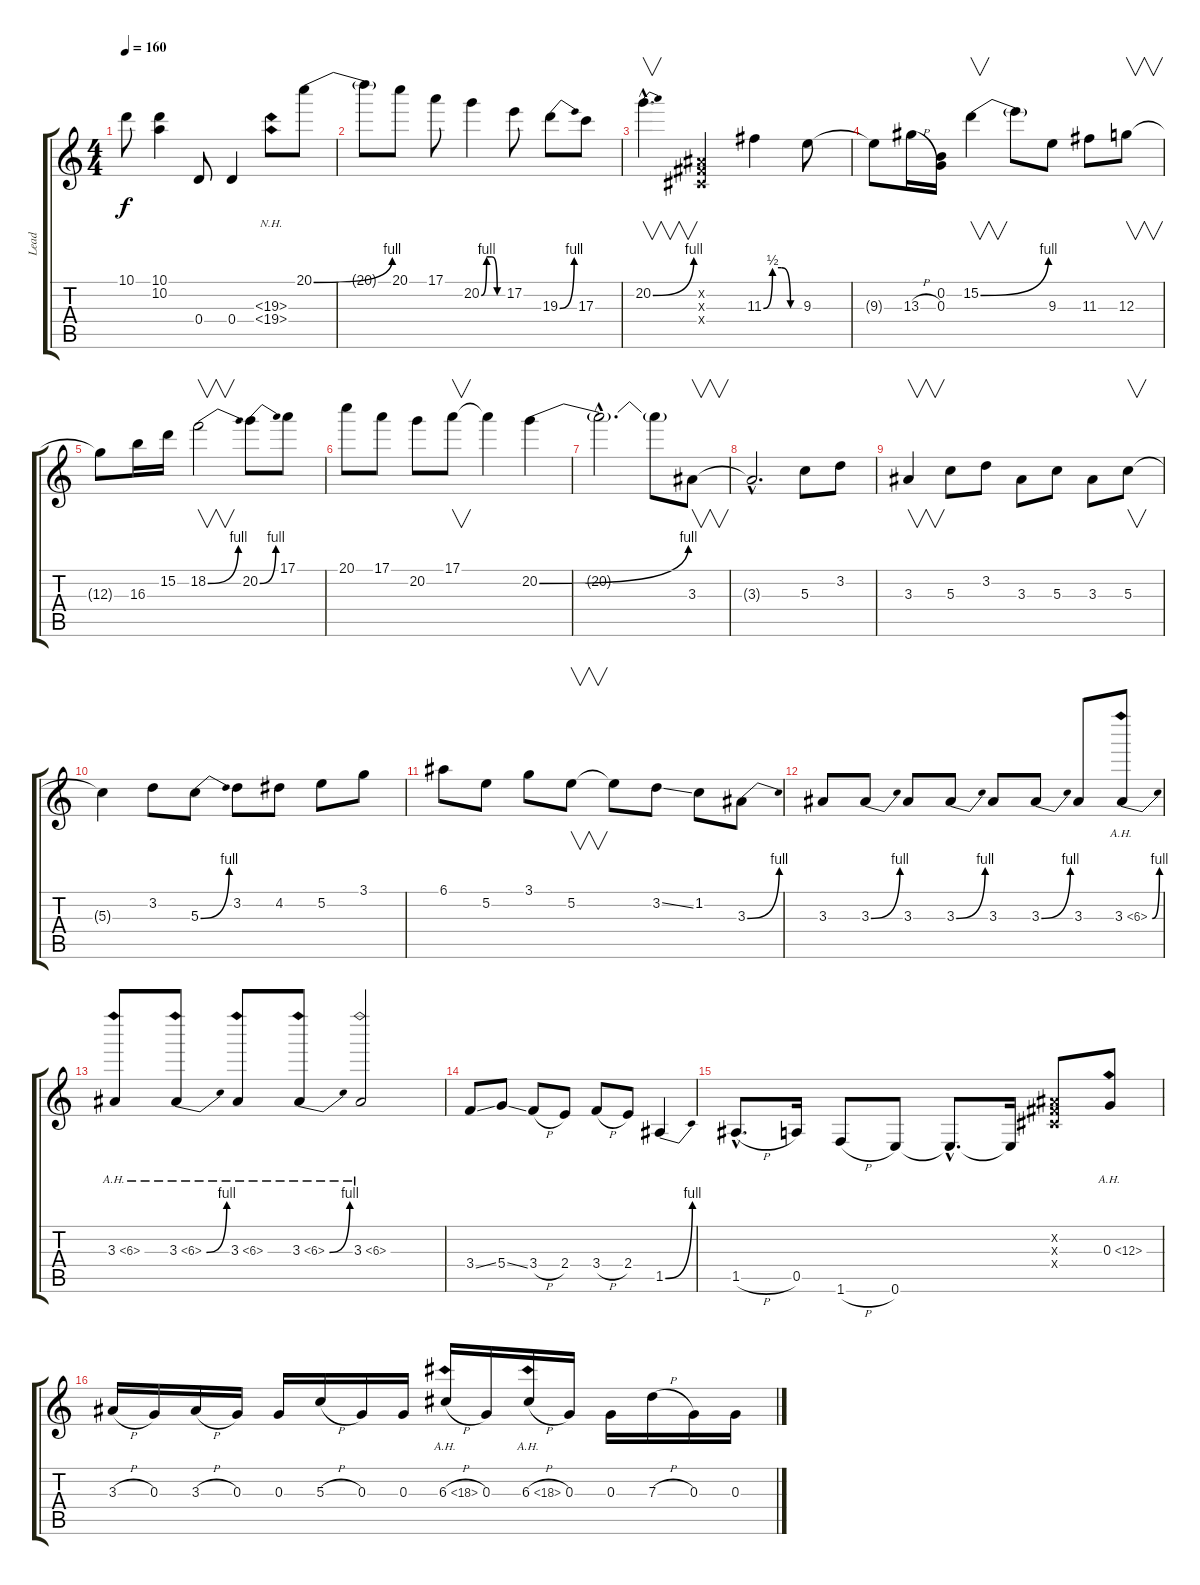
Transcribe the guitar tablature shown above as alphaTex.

\track ("Lead" "Lead") {instrument distortionguitar}
\staff {score tabs}
\tuning (E4 B3 G3 D3 A2 E2) {hide}
\ts (4 4)
\tempo 160
\clef g2
\ks c
10.1{t}.8{dy f} (10.1 10.2).4 0.4.8 0.4.4 (19.3{nh} 19.4{nh}).8 20.1{be (bend 0 0 60 4)}.8 |
20.1{t}.8 20.1.8 17.1.8 20.2{be (custom 0 0 15 4 30 4 45 0 60 0)}.4 17.2.8 19.3{be (bend 0 0 60 4)}.8 17.3.8 |
20.2{be (bend 0 0 60 4) hac}.4{v d} (-1.2{x} -1.3{x} -1.4{x}).4 11.3{be (custom 0 0 15 2 30 2 45 0 60 0)}.4 9.3.8 |
9.3{t}.8 13.3{h}.16 (0.2 0.3).16 15.2{be (bend 0 0 60 4)}.4{v} 15.2{t}.8 9.3.8 11.3.8 12.3.8{v} |
12.3{t}.8 16.3.16 15.2.16 18.2{be (bend 0 0 60 4)}.2{v} 20.2{be (bend 0 0 60 4)}.8 17.1.8 |
20.1.8 17.1.8 20.2.8 17.1.8{v} 17.1{t}.4 20.2{be (bend 0 0 60 4)}.4 |
20.2{hac t}.2{d} 20.2{t}.8 3.3.8{v} |
3.3{hac t}.2{d} 5.3.8 3.2.8 |
3.3.4{v} 5.3.8 3.2.8 3.3.8 5.3.8 3.3.8 5.3.8{v} |
5.3{t}.4 3.2.8 5.3{be (bend 0 0 60 4)}.8 3.2.8 4.2.8 5.2.8 3.1.8 |
6.1.8 5.2.8 3.1.8 5.2.8{v} 5.2{t}.8 3.2{ss}.8 1.2.8 3.3{be (bend 0 0 60 4)}.8 |
3.3.8 3.3{be (bend 0 0 60 4)}.8 3.3.8 3.3{be (bend 0 0 60 4)}.8 3.3.8 3.3{be (bend 0 0 60 4)}.8 3.3.8 3.3{be (bend 0 0 60 4) ah 3}.8 |
3.3{ah 3}.8 3.3{be (bend 0 0 60 4) ah 3}.8 3.3{ah 3}.8 3.3{be (bend 0 0 60 4) ah 3}.8 3.3{ah 3}.2 |
3.4{ss}.8 5.4{ss}.8 3.4{h}.8 2.4.8 3.4{h}.8 2.4.8 1.5{be (bend 0 0 60 4)}.4 |
1.5{h hac}.8{d} 0.5.16 1.6{h}.8 0.6.8 0.6{hac t}.8{d} 0.6{t}.16 (-1.2{x} -1.3{x} -1.4{x}).8 0.3{ah 12}.8 |
3.3{h}.16 0.3.16 3.3{h}.16 0.3.16 0.3.16 5.3{h}.16 0.3.16 0.3.16 6.3{ah 12 h}.16 0.3.16 6.3{ah 12 h}.16 0.3.16 0.3.16 7.3{h}.16 0.3.16 0.3.16
